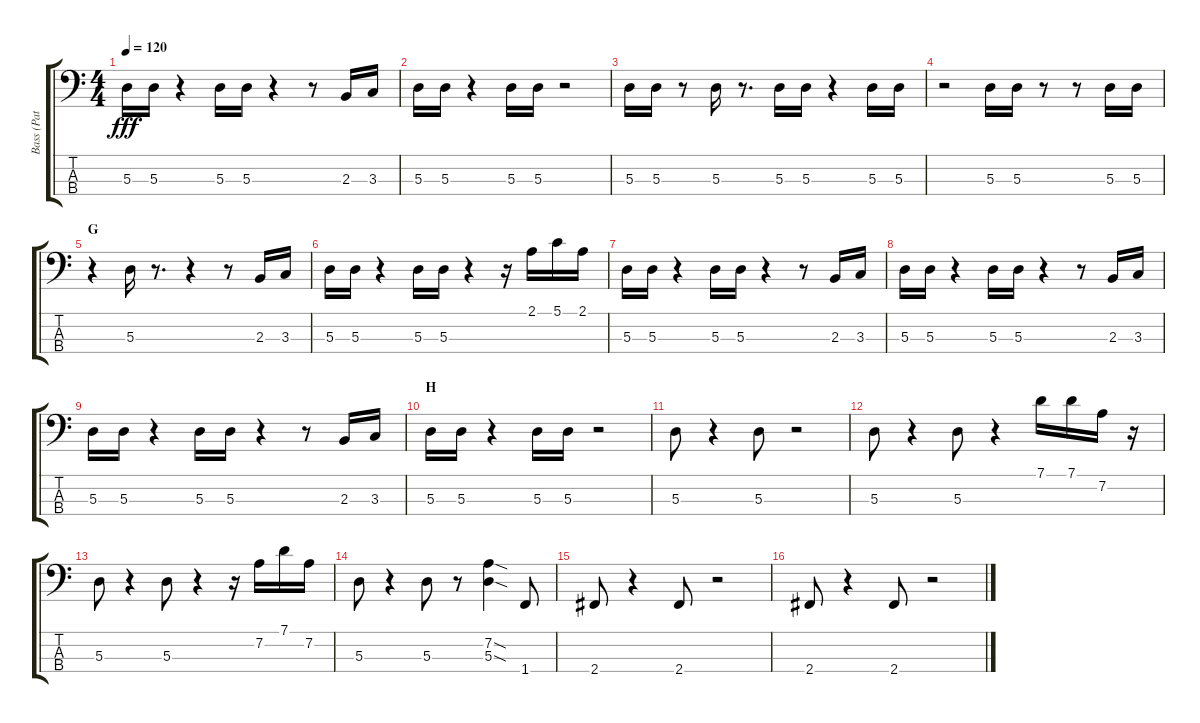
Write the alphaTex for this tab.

\track ("Bass (Pat O'Hearn)" "Bass (Pat ") {instrument fretlessbass}
\staff {score tabs}
\tuning (G2 D2 A1 E1) {hide}
\ts (4 4)
\tempo 120
\clef f4
\ks c
5.3.16{dy fff} 5.3.16 r.4 5.3.16 5.3.16 r.4 r.8 2.3.16 3.3.16 |
5.3.16 5.3.16 r.4 5.3.16 5.3.16 r.2 |
5.3.16 5.3.16 r.8 5.3.16 r.8{d} 5.3.16 5.3.16 r.4 5.3.16 5.3.16 |
r.2 5.3.16 5.3.16 r.8 r.8 5.3.16 5.3.16 |
\section ("" "G")
r.4 5.3.16 r.8{d} r.4 r.8 2.3.16 3.3.16 |
5.3.16 5.3.16 r.4 5.3.16 5.3.16 r.4 r.16 2.1.16 5.1.16 2.1.16 |
5.3.16 5.3.16 r.4 5.3.16 5.3.16 r.4 r.8 2.3.16 3.3.16 |
5.3.16 5.3.16 r.4 5.3.16 5.3.16 r.4 r.8 2.3.16 3.3.16 |
5.3.16 5.3.16 r.4 5.3.16 5.3.16 r.4 r.8 2.3.16 3.3.16 |
\section ("" "H")
5.3.16 5.3.16 r.4 5.3.16 5.3.16 r.2 |
5.3.8 r.4 5.3.8 r.2 |
5.3.8 r.4 5.3.8 r.4 7.1.16 7.1.16 7.2.16 r.16 |
5.3.8 r.4 5.3.8 r.4 r.16 7.2.16 7.1.16 7.2.16 |
5.3.8 r.4 5.3.8 r.8 (7.2{sod} 5.3{sod}).4 1.4.8 |
2.4.8 r.4 2.4.8 r.2 |
2.4.8 r.4 2.4.8 r.2
